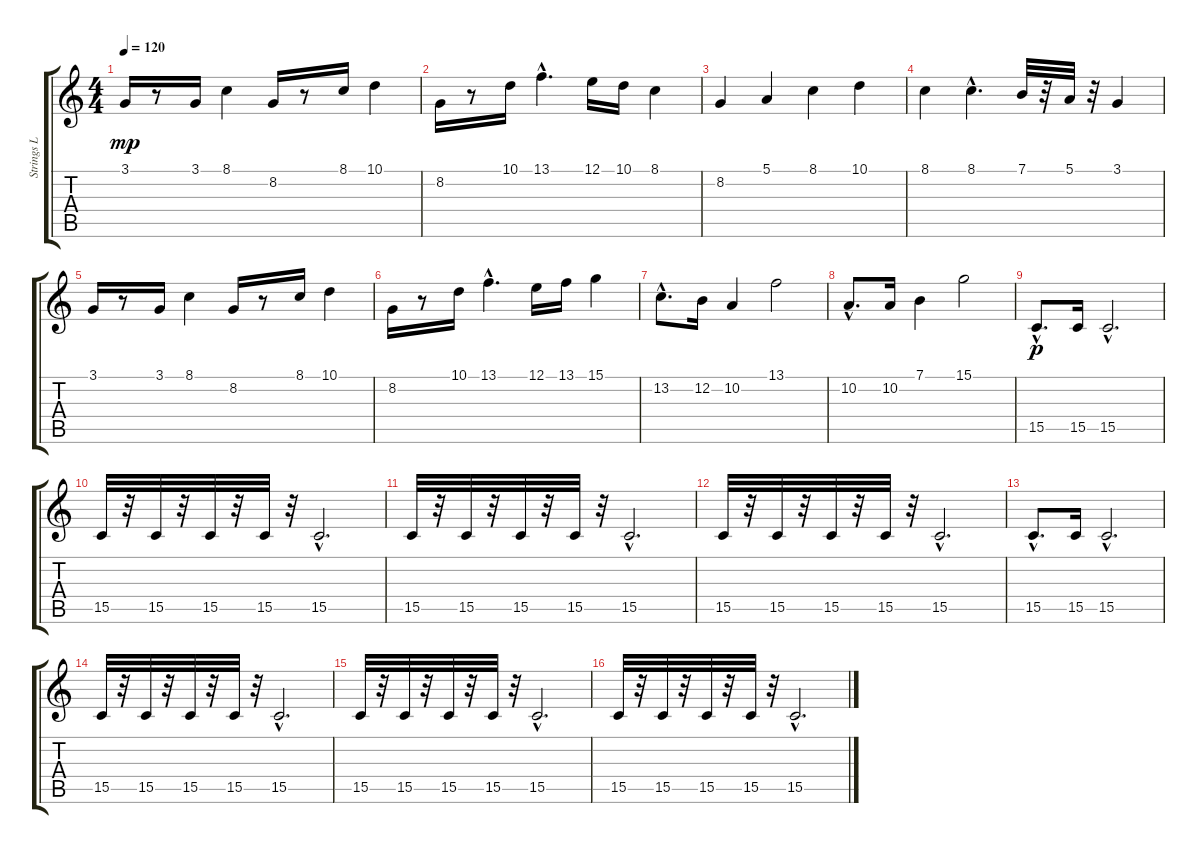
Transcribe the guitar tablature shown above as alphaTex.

\track ("Strings L" "Strings L") {instrument stringensemble1}
\staff {score tabs}
\tuning (E4 B3 G3 D3 A2 E2) {hide}
\ts (4 4)
\tempo 120
\clef g2
\ks c
3.1.16{dy mp instrument stringensemble1} r.8 3.1.16 8.1.4 8.2.16 r.8 8.1.16 10.1.4 |
8.2.16 r.8 10.1.16 13.1{hac}.4{d} 12.1.16 10.1.16 8.1.4 |
8.2.4 5.1.4 8.1.4 10.1.4 |
8.1.4 8.1{hac}.4{d} 7.1.32 r.32 5.1.32 r.32 3.1.4 |
3.1.16 r.8 3.1.16 8.1.4 8.2.16 r.8 8.1.16 10.1.4 |
8.2.16 r.8 10.1.16 13.1{hac}.4{d} 12.1.16 13.1.16 15.1.4 |
13.2{hac}.8{d} 12.2.16 10.2.4 13.1.2 |
10.2{hac}.8{d} 10.2.16 7.1.4 15.1.2 |
15.5{hac}.8{d dy p} 15.5.16 15.5{hac}.2{d} |
15.5.32 r.32 15.5.32 r.32 15.5.32 r.32 15.5.32 r.32 15.5{hac}.2{d} |
15.5.32 r.32 15.5.32 r.32 15.5.32 r.32 15.5.32 r.32 15.5{hac}.2{d} |
15.5.32 r.32 15.5.32 r.32 15.5.32 r.32 15.5.32 r.32 15.5{hac}.2{d} |
15.5{hac}.8{d} 15.5.16 15.5{hac}.2{d} |
15.5.32 r.32 15.5.32 r.32 15.5.32 r.32 15.5.32 r.32 15.5{hac}.2{d} |
15.5.32 r.32 15.5.32 r.32 15.5.32 r.32 15.5.32 r.32 15.5{hac}.2{d} |
15.5.32 r.32 15.5.32 r.32 15.5.32 r.32 15.5.32 r.32 15.5{hac}.2{d}
